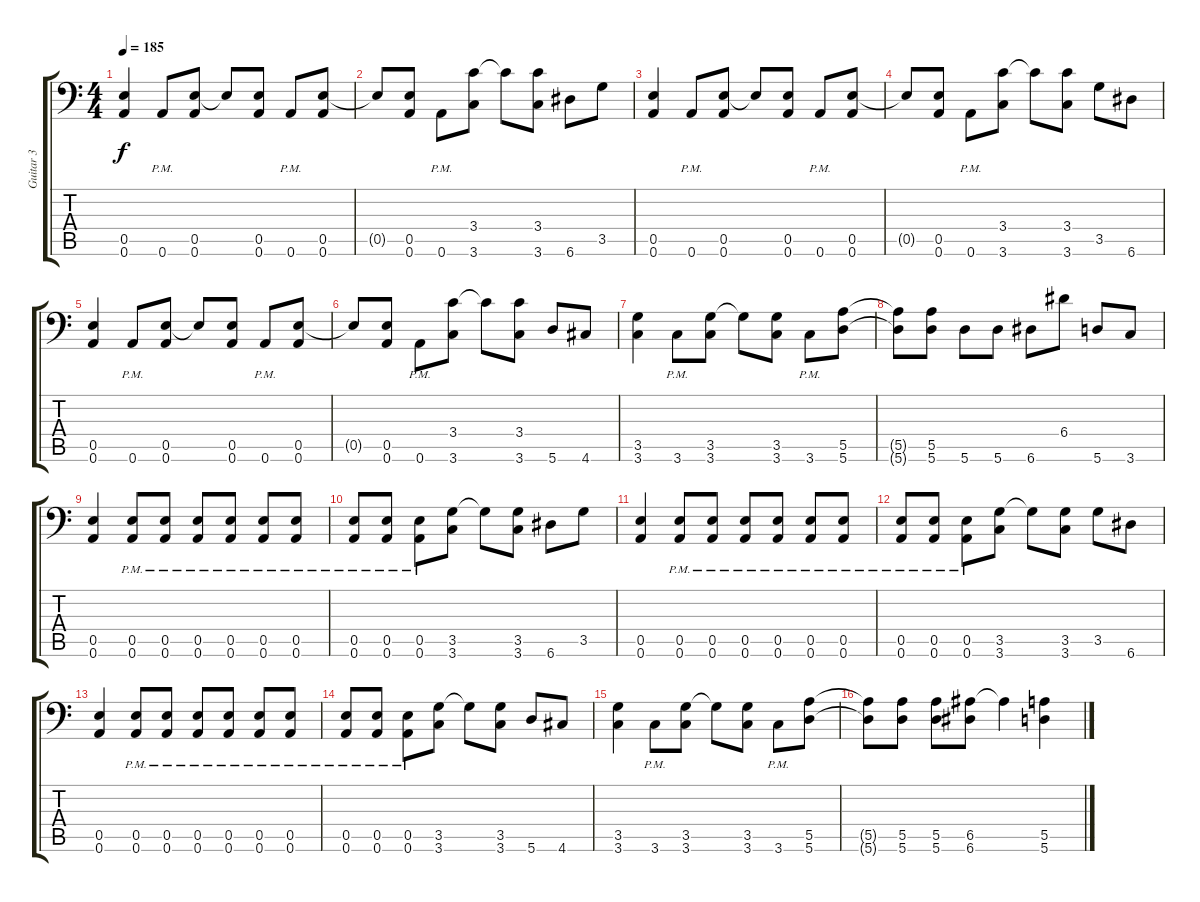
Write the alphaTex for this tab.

\track ("Guitar 3" "Guitar 3") {instrument distortionguitar}
\staff {score tabs}
\tuning (B3 Gb3 D3 A2 E2 A1) {hide}
\ts (4 4)
\tempo 185
\clef f4
\ks c
(0.5 0.6).4{dy f} 0.6{pm}.8 (0.5 0.6).8 0.5{t}.8 (0.5 0.6).8 0.6{pm}.8 (0.5 0.6).8 |
0.5{t}.8 (0.5 0.6).8 0.6{pm}.8 (3.4 3.6).8 3.4{t}.8 (3.4 3.6).8 6.6.8 3.5.8 |
(0.5 0.6).4 0.6{pm}.8 (0.5 0.6).8 0.5{t}.8 (0.5 0.6).8 0.6{pm}.8 (0.5 0.6).8 |
0.5{t}.8 (0.5 0.6).8 0.6{pm}.8 (3.4 3.6).8 3.4{t}.8 (3.4 3.6).8 3.5.8 6.6.8 |
(0.5 0.6).4 0.6{pm}.8 (0.5 0.6).8 0.5{t}.8 (0.5 0.6).8 0.6{pm}.8 (0.5 0.6).8 |
0.5{t}.8 (0.5 0.6).8 0.6{pm}.8 (3.4 3.6).8 3.4{t}.8 (3.4 3.6).8 5.6.8 4.6.8 |
(3.5 3.6).4 3.6{pm}.8 (3.5 3.6).8 3.5{t}.8 (3.5 3.6).8 3.6{pm}.8 (5.5 5.6).8 |
(5.5{t} 5.6{t}).8 (5.5 5.6).8 5.6.8 5.6.8 6.6.8 6.4.8 5.6.8 3.6.8 |
(0.5 0.6).4 (0.5{pm} 0.6{pm}).8 (0.5{pm} 0.6{pm}).8 (0.5{pm} 0.6{pm}).8 (0.5{pm} 0.6{pm}).8 (0.5{pm} 0.6{pm}).8 (0.5{pm} 0.6{pm}).8 |
(0.5{pm} 0.6{pm}).8 (0.5{pm} 0.6{pm}).8 (0.5{pm} 0.6{pm}).8 (3.5 3.6).8 3.5{t}.8 (3.5 3.6).8 6.6.8 3.5.8 |
(0.5 0.6).4 (0.5{pm} 0.6{pm}).8 (0.5{pm} 0.6{pm}).8 (0.5{pm} 0.6{pm}).8 (0.5{pm} 0.6{pm}).8 (0.5{pm} 0.6{pm}).8 (0.5{pm} 0.6{pm}).8 |
(0.5{pm} 0.6{pm}).8 (0.5{pm} 0.6{pm}).8 (0.5{pm} 0.6{pm}).8 (3.5 3.6).8 3.5{t}.8 (3.5 3.6).8 3.5.8 6.6.8 |
(0.5 0.6).4 (0.5{pm} 0.6{pm}).8 (0.5{pm} 0.6{pm}).8 (0.5{pm} 0.6{pm}).8 (0.5{pm} 0.6{pm}).8 (0.5{pm} 0.6{pm}).8 (0.5{pm} 0.6{pm}).8 |
(0.5{pm} 0.6{pm}).8 (0.5{pm} 0.6{pm}).8 (0.5{pm} 0.6{pm}).8 (3.5 3.6).8 3.5{t}.8 (3.5 3.6).8 5.6.8 4.6.8 |
(3.5 3.6).4 3.6{pm}.8 (3.5 3.6).8 3.5{t}.8 (3.5 3.6).8 3.6{pm}.8 (5.5 5.6).8 |
(5.5{t} 5.6{t}).8 (5.5 5.6).8 (5.5 5.6).8 (6.5 6.6).8 6.5{t}.4 (5.5 5.6).4
